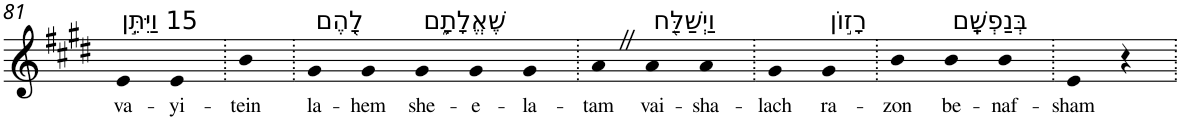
**kern	**text
*part1	*part1
*staff1	*staff1
*I"Piano	*
*I'Pno	*
!!LO:PB:g=z
*clefG2	*
*k[f#c#g#d#]	*
*E:	*
=81	=81
!LO:TX:a:t=15 וַיִּתֵּ֣ן	!
!	!LO:LY:b
4e	va-
!	!LO:LY:b
4e	-yi-
=82.	=82.
!	!LO:LY:b
4b	-tein
=83.	=83.
!LO:TX:a:t=לָ֭הֶם	!
!	!LO:LY:b
4g#	la-
!	!LO:LY:b
4g#	-hem
!LO:TX:a:t=שֶׁאֱלָתָ֑ם	!
!	!LO:LY:b
4g#	she-
!	!LO:LY:b
4g#	-e-
!	!LO:LY:b
4g#	-la-
=84.	=84.
!	!LO:LY:b
4aZ	-tam
!LO:TX:a:t=וַיְשַׁלַּ֖ח	!
!	!LO:LY:b
4a	vai-
!	!LO:LY:b
4a	-sha-
=85.	=85.
!	!LO:LY:b
4g#	-lach
!LO:TX:a:t=רָז֣וֹן	!
!	!LO:LY:b
4g#	ra-
=86.	=86.
!	!LO:LY:b
4b	-zon
!LO:TX:a:t=בְּנַפְשָֽׁם	!
!	!LO:LY:b
4b	be-
!	!LO:LY:b
4b	-naf-
=87.	=87.
!	!LO:LY:b
4e	-sham
4r	.
=.	=.
*-	*-
